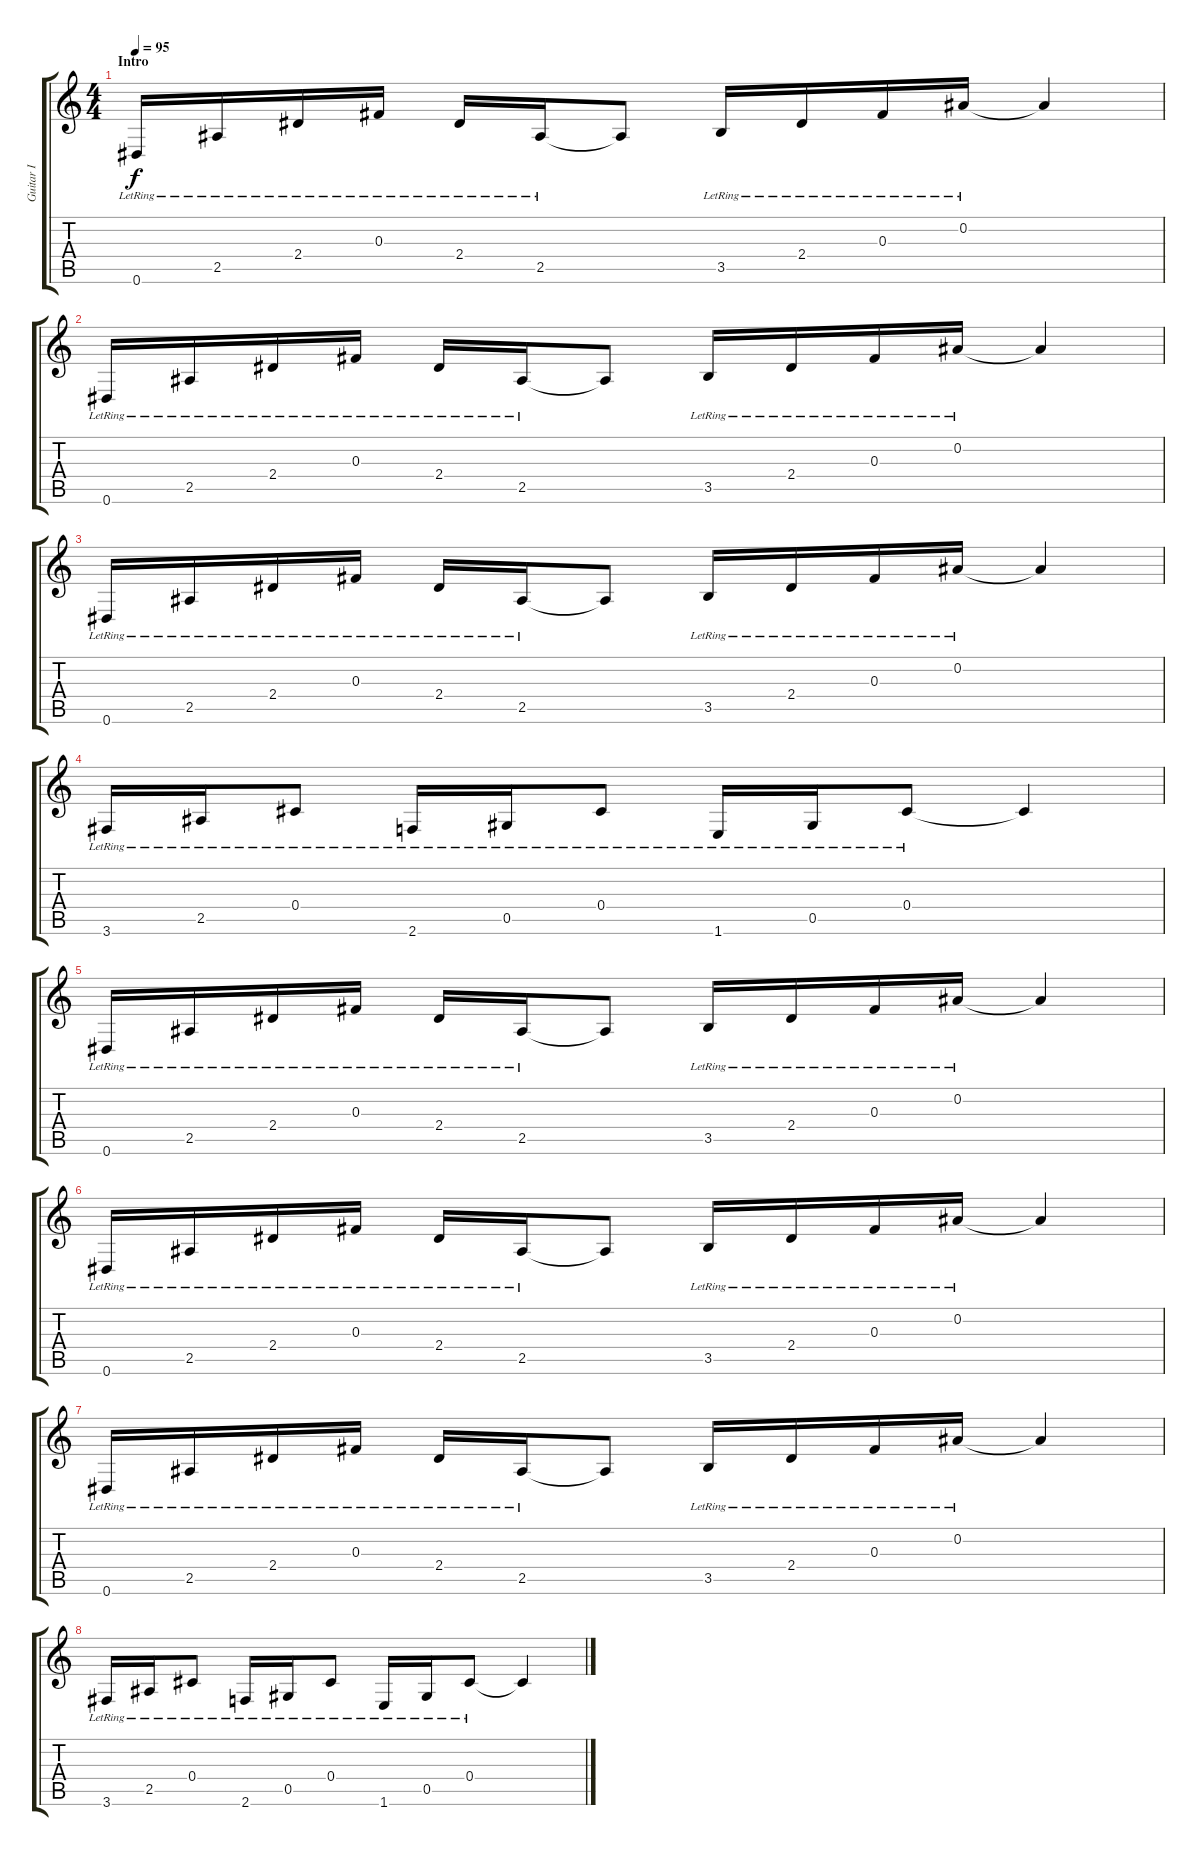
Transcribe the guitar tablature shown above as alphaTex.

\track ("Guitar I" "Guitar I") {instrument acousticguitarsteel}
\staff {score tabs}
\tuning (Eb4 Bb3 Gb3 Db3 Ab2 Eb2) {hide}
\ts (4 4)
\section ("" "Intro")
\tempo 95
\clef g2
\ks c
0.6{lr}.16{dy f instrument acousticguitarsteel} 2.5{lr}.16 2.4{lr}.16 0.3{lr}.16 2.4{lr}.16 2.5{lr}.16 2.5{t}.8 3.5{lr}.16 2.4{lr}.16 0.3{lr}.16 0.2{lr}.16 0.2{t}.4 |
0.6{lr}.16 2.5{lr}.16 2.4{lr}.16 0.3{lr}.16 2.4{lr}.16 2.5{lr}.16 2.5{t}.8 3.5{lr}.16 2.4{lr}.16 0.3{lr}.16 0.2{lr}.16 0.2{t}.4 |
0.6{lr}.16 2.5{lr}.16 2.4{lr}.16 0.3{lr}.16 2.4{lr}.16 2.5{lr}.16 2.5{t}.8 3.5{lr}.16 2.4{lr}.16 0.3{lr}.16 0.2{lr}.16 0.2{t}.4 |
3.6{lr}.16 2.5{lr}.16 0.4{lr}.8 2.6{lr}.16 0.5{lr}.16 0.4{lr}.8 1.6{lr}.16 0.5{lr}.16 0.4{lr}.8 0.4{t}.4 |
0.6{lr}.16 2.5{lr}.16 2.4{lr}.16 0.3{lr}.16 2.4{lr}.16 2.5{lr}.16 2.5{t}.8 3.5{lr}.16 2.4{lr}.16 0.3{lr}.16 0.2{lr}.16 0.2{t}.4 |
0.6{lr}.16 2.5{lr}.16 2.4{lr}.16 0.3{lr}.16 2.4{lr}.16 2.5{lr}.16 2.5{t}.8 3.5{lr}.16 2.4{lr}.16 0.3{lr}.16 0.2{lr}.16 0.2{t}.4 |
0.6{lr}.16 2.5{lr}.16 2.4{lr}.16 0.3{lr}.16 2.4{lr}.16 2.5{lr}.16 2.5{t}.8 3.5{lr}.16 2.4{lr}.16 0.3{lr}.16 0.2{lr}.16 0.2{t}.4 |
3.6{lr}.16 2.5{lr}.16 0.4{lr}.8 2.6{lr}.16 0.5{lr}.16 0.4{lr}.8 1.6{lr}.16 0.5{lr}.16 0.4{lr}.8 0.4{t}.4
